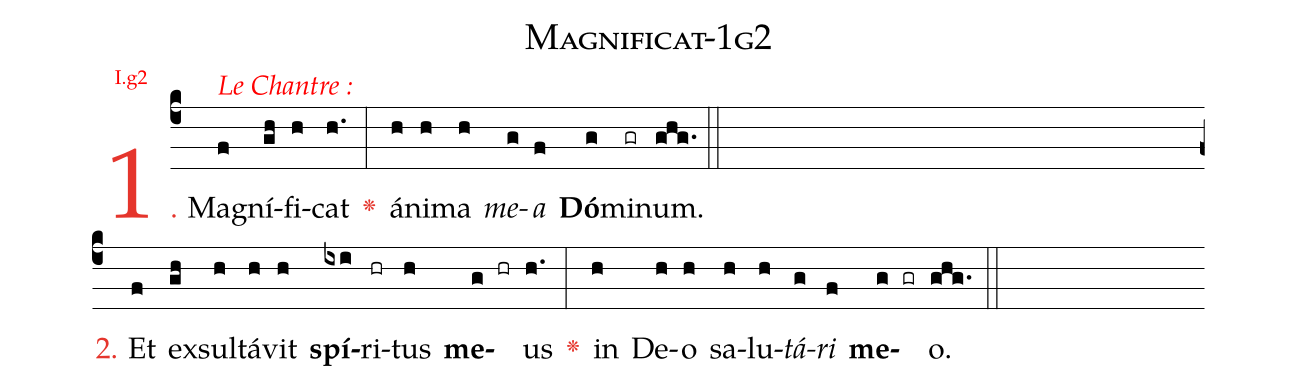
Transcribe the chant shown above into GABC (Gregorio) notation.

name: Magnificat-1g2;
annotation: {\color{red}\scriptsize I.g2};
%%
(c4)<c>1.</c> Ma<alt>{\textcolor{red}{Le Chantre :}}</alt>(f)gní(gh)fi(h)cat(h.) <c><v>\greheightstar</v></c>(:) á(h)ni(h)ma(h) <i>me</i>(g)<i>a</i>(f) <b>Dó</b>(g)mi(gr)num.(ghg.) (::) (Z)
<c>2.</c> Et(f) ex(gh)sul(h)tá(h)vit(h) <b>spí</b>(ixi)ri(hr)tus(h) <b>me</b>(g hr)us(h.) <c><v>\greheightstar</v></c>(:) in(h) De(h)o(h) sa(h)lu(h)<i>tá</i>(g)<i>ri</i>(f) <b>me</b>(g gr)o.(ghg.) (::)


%E(h) u(h) o(g) u(f) a(g) e.(ghg.) (::)
